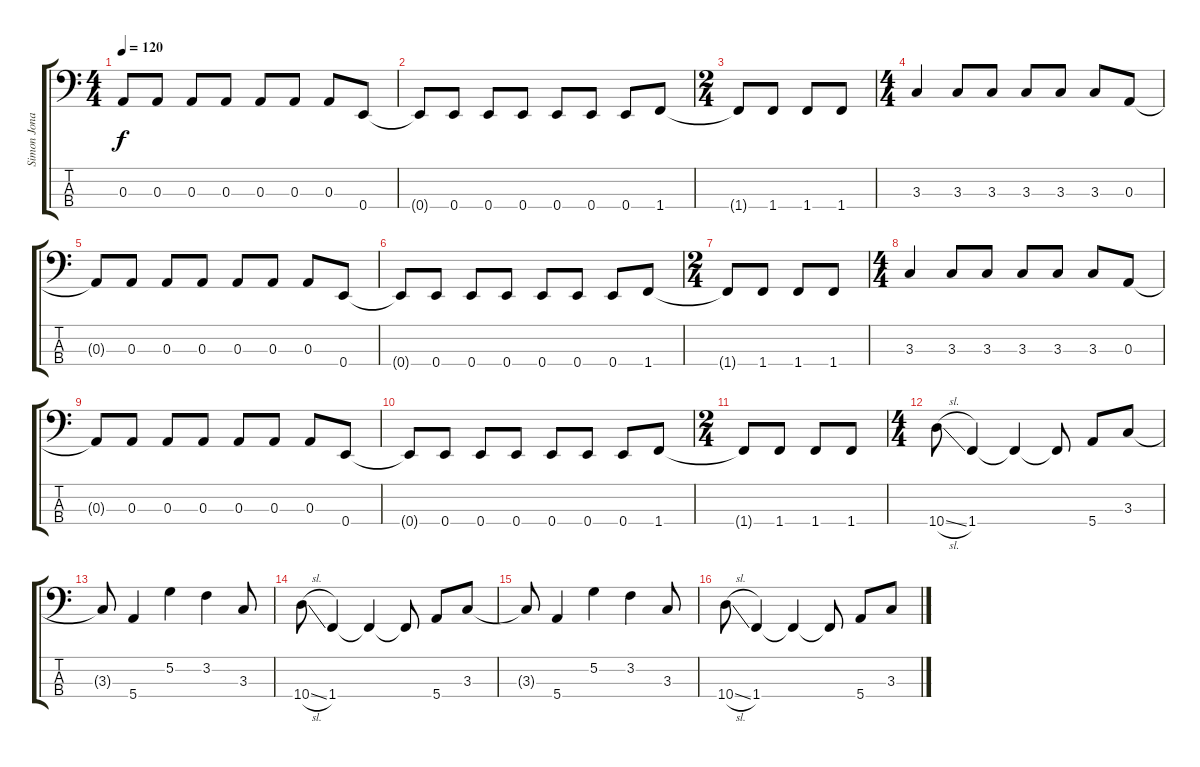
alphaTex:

\track ("Simon Jonathan Gallup" "Simon Jona") {instrument electricbasspick}
\staff {score tabs}
\tuning (G2 D2 A1 E1) {hide}
\ts (4 4)
\tempo 120
\clef f4
\ks c
0.3{t}.8{dy f} 0.3.8 0.3.8 0.3.8 0.3.8 0.3.8 0.3.8 0.4.8 |
0.4{t}.8 0.4.8 0.4.8 0.4.8 0.4.8 0.4.8 0.4.8 1.4.8 |
\ts (2 4)
1.4{t}.8 1.4.8 1.4.8 1.4.8 |
\ts (4 4)
3.3.4 3.3.8 3.3.8 3.3.8 3.3.8 3.3.8 0.3.8 |
0.3{t}.8 0.3.8 0.3.8 0.3.8 0.3.8 0.3.8 0.3.8 0.4.8 |
0.4{t}.8 0.4.8 0.4.8 0.4.8 0.4.8 0.4.8 0.4.8 1.4.8 |
\ts (2 4)
1.4{t}.8 1.4.8 1.4.8 1.4.8 |
\ts (4 4)
3.3.4 3.3.8 3.3.8 3.3.8 3.3.8 3.3.8 0.3.8 |
0.3{t}.8 0.3.8 0.3.8 0.3.8 0.3.8 0.3.8 0.3.8 0.4.8 |
0.4{t}.8 0.4.8 0.4.8 0.4.8 0.4.8 0.4.8 0.4.8 1.4.8 |
\ts (2 4)
1.4{t}.8 1.4.8 1.4.8 1.4.8 |
\ts (4 4)
10.4{sl}.8 1.4.4 1.4{t}.4 1.4{t}.8 5.4.8 3.3.8 |
3.3{t}.8 5.4.4 5.2.4 3.2.4 3.3.8 |
10.4{sl}.8 1.4.4 1.4{t}.4 1.4{t}.8 5.4.8 3.3.8 |
3.3{t}.8 5.4.4 5.2.4 3.2.4 3.3.8 |
10.4{sl}.8 1.4.4 1.4{t}.4 1.4{t}.8 5.4.8 3.3.8
